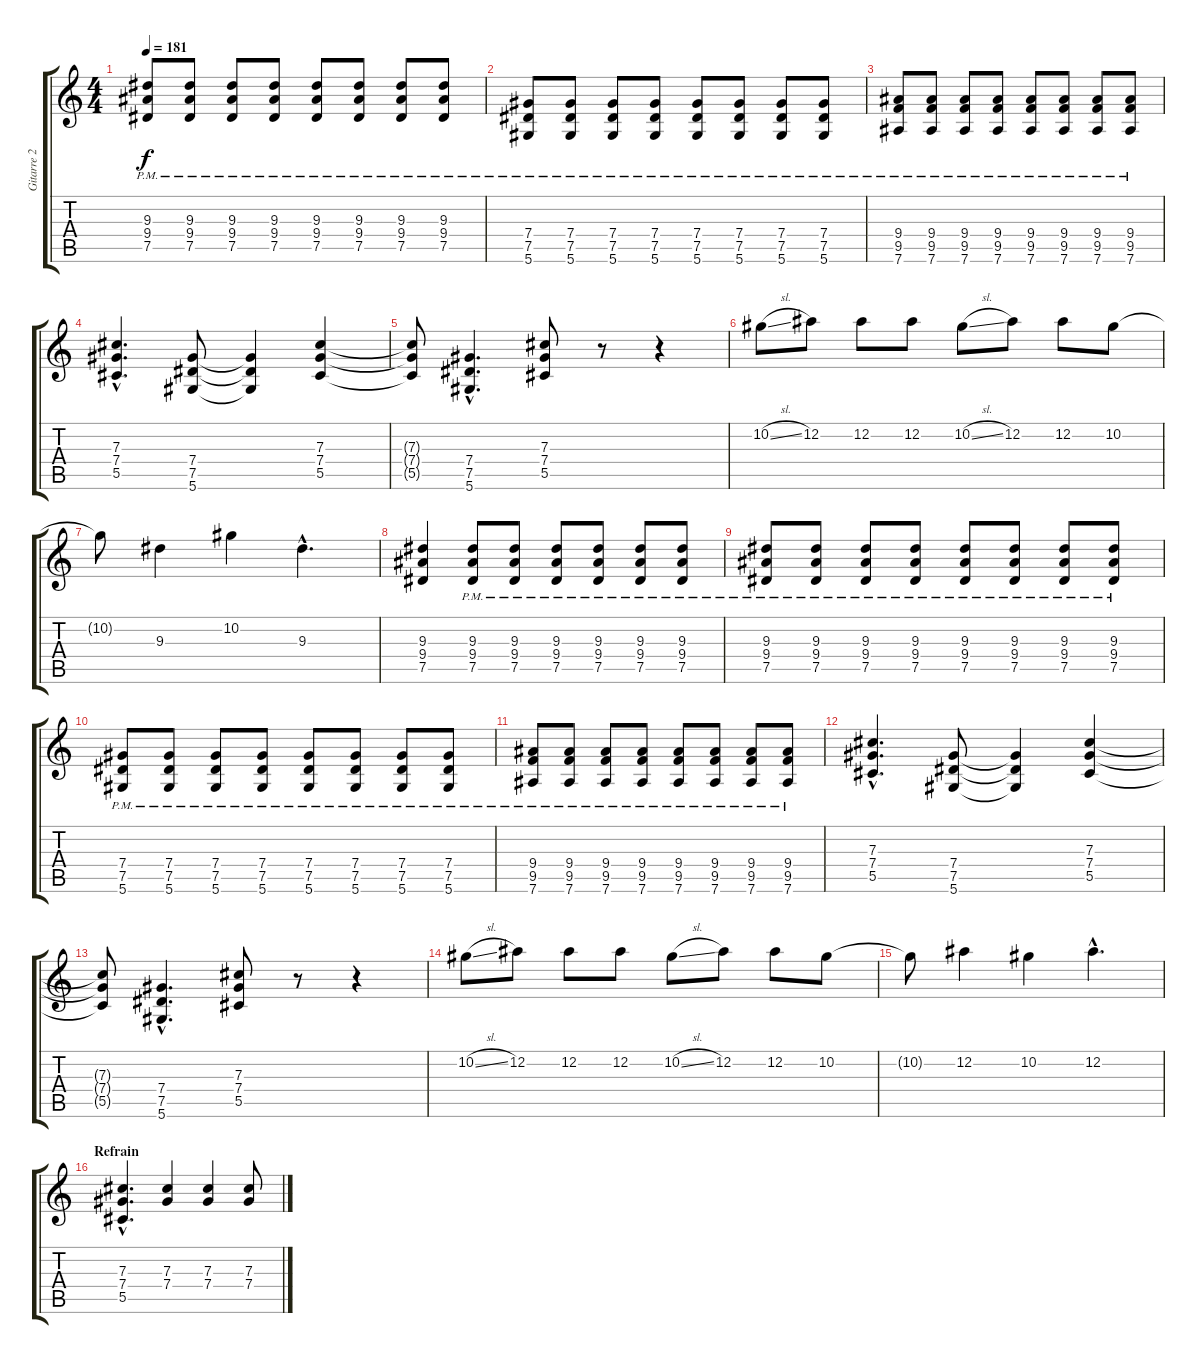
\track ("Gitarre 2" "Gitarre 2") {instrument distortionguitar}
\staff {score tabs}
\tuning (Eb4 Bb3 Gb3 Db3 Ab2 Eb2) {hide}
\ts (4 4)
\tempo 181
\clef g2
\ks c
(9.3{pm} 9.4{pm} 7.5{pm}).8{dy f} (9.3{pm} 9.4{pm} 7.5{pm}).8 (9.3{pm} 9.4{pm} 7.5{pm}).8 (9.3{pm} 9.4{pm} 7.5{pm}).8 (9.3{pm} 9.4{pm} 7.5{pm}).8 (9.3{pm} 9.4{pm} 7.5{pm}).8 (9.3{pm} 9.4{pm} 7.5{pm}).8 (9.3{pm} 9.4{pm} 7.5{pm}).8 |
(7.4{pm} 7.5{pm} 5.6{pm}).8 (7.4{pm} 7.5{pm} 5.6{pm}).8 (7.4{pm} 7.5{pm} 5.6{pm}).8 (7.4{pm} 7.5{pm} 5.6{pm}).8 (7.4{pm} 7.5{pm} 5.6{pm}).8 (7.4{pm} 7.5{pm} 5.6{pm}).8 (7.4{pm} 7.5{pm} 5.6{pm}).8 (7.4{pm} 7.5{pm} 5.6{pm}).8 |
(9.4{pm} 9.5{pm} 7.6{pm}).8 (9.4{pm} 9.5{pm} 7.6{pm}).8 (9.4{pm} 9.5{pm} 7.6{pm}).8 (9.4{pm} 9.5{pm} 7.6{pm}).8 (9.4{pm} 9.5{pm} 7.6{pm}).8 (9.4{pm} 9.5{pm} 7.6{pm}).8 (9.4{pm} 9.5{pm} 7.6{pm}).8 (9.4{pm} 9.5{pm} 7.6{pm}).8 |
(7.3{hac} 7.4{hac} 5.5{hac}).4{d} (7.4 7.5 5.6).8 (7.4{t} 7.5{t} 5.6{t}).4 (7.3 7.4 5.5).4 |
(7.3{t} 7.4{t} 5.5{t}).8 (7.4{hac} 7.5{hac} 5.6{hac}).4{d} (7.3 7.4 5.5).8 r.8 r.4 |
10.2{sl}.8 12.2.8 12.2.8 12.2.8 10.2{sl}.8 12.2.8 12.2.8 10.2.8 |
10.2{t}.8 9.3.4 10.2.4 9.3{hac}.4{d} |
(9.3 9.4 7.5).4 (9.3{pm} 9.4{pm} 7.5{pm}).8 (9.3{pm} 9.4{pm} 7.5{pm}).8 (9.3{pm} 9.4{pm} 7.5{pm}).8 (9.3{pm} 9.4{pm} 7.5{pm}).8 (9.3{pm} 9.4{pm} 7.5{pm}).8 (9.3{pm} 9.4{pm} 7.5{pm}).8 |
(9.3{pm} 9.4{pm} 7.5{pm}).8 (9.3{pm} 9.4{pm} 7.5{pm}).8 (9.3{pm} 9.4{pm} 7.5{pm}).8 (9.3{pm} 9.4{pm} 7.5{pm}).8 (9.3{pm} 9.4{pm} 7.5{pm}).8 (9.3{pm} 9.4{pm} 7.5{pm}).8 (9.3{pm} 9.4{pm} 7.5{pm}).8 (9.3{pm} 9.4{pm} 7.5{pm}).8 |
(7.4{pm} 7.5{pm} 5.6{pm}).8 (7.4{pm} 7.5{pm} 5.6{pm}).8 (7.4{pm} 7.5{pm} 5.6{pm}).8 (7.4{pm} 7.5{pm} 5.6{pm}).8 (7.4{pm} 7.5{pm} 5.6{pm}).8 (7.4{pm} 7.5{pm} 5.6{pm}).8 (7.4{pm} 7.5{pm} 5.6{pm}).8 (7.4{pm} 7.5{pm} 5.6{pm}).8 |
(9.4{pm} 9.5{pm} 7.6{pm}).8 (9.4{pm} 9.5{pm} 7.6{pm}).8 (9.4{pm} 9.5{pm} 7.6{pm}).8 (9.4{pm} 9.5{pm} 7.6{pm}).8 (9.4{pm} 9.5{pm} 7.6{pm}).8 (9.4{pm} 9.5{pm} 7.6{pm}).8 (9.4{pm} 9.5{pm} 7.6{pm}).8 (9.4{pm} 9.5{pm} 7.6{pm}).8 |
(7.3{hac} 7.4{hac} 5.5{hac}).4{d} (7.4 7.5 5.6).8 (7.4{t} 7.5{t} 5.6{t}).4 (7.3 7.4 5.5).4 |
(7.3{t} 7.4{t} 5.5{t}).8 (7.4{hac} 7.5{hac} 5.6{hac}).4{d} (7.3 7.4 5.5).8 r.8 r.4 |
10.2{sl}.8 12.2.8 12.2.8 12.2.8 10.2{sl}.8 12.2.8 12.2.8 10.2.8 |
10.2{t}.8 12.2.4 10.2.4 12.2{hac}.4{d} |
\section ("" "Refrain")
(7.3{hac} 7.4{hac} 5.5{hac}).4{d} (7.3 7.4).4 (7.3 7.4).4 (7.3 7.4).8
